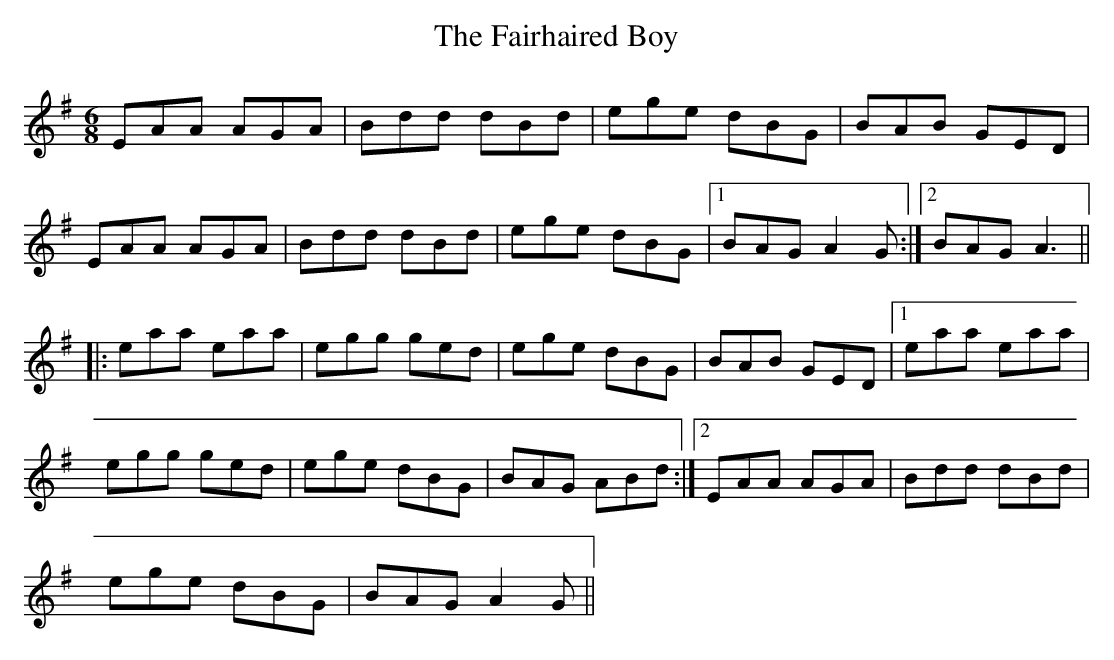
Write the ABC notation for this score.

X:1
T:Fairhaired Boy, The
M:6/8
L:1/8
K:Ador
EAA AGA|Bdd dBd|ege dBG|BAB GED|!
EAA AGA|Bdd dBd|ege dBG|1 BAG A2G:|2 BAG A3||!
|:eaa eaa|egg ged|ege dBG|BAB GED|1 eaa eaa|!
egg ged|ege dBG|BAG ABd:|2 EAA AGA|Bdd dBd|!
ege dBG|BAG A2G||
